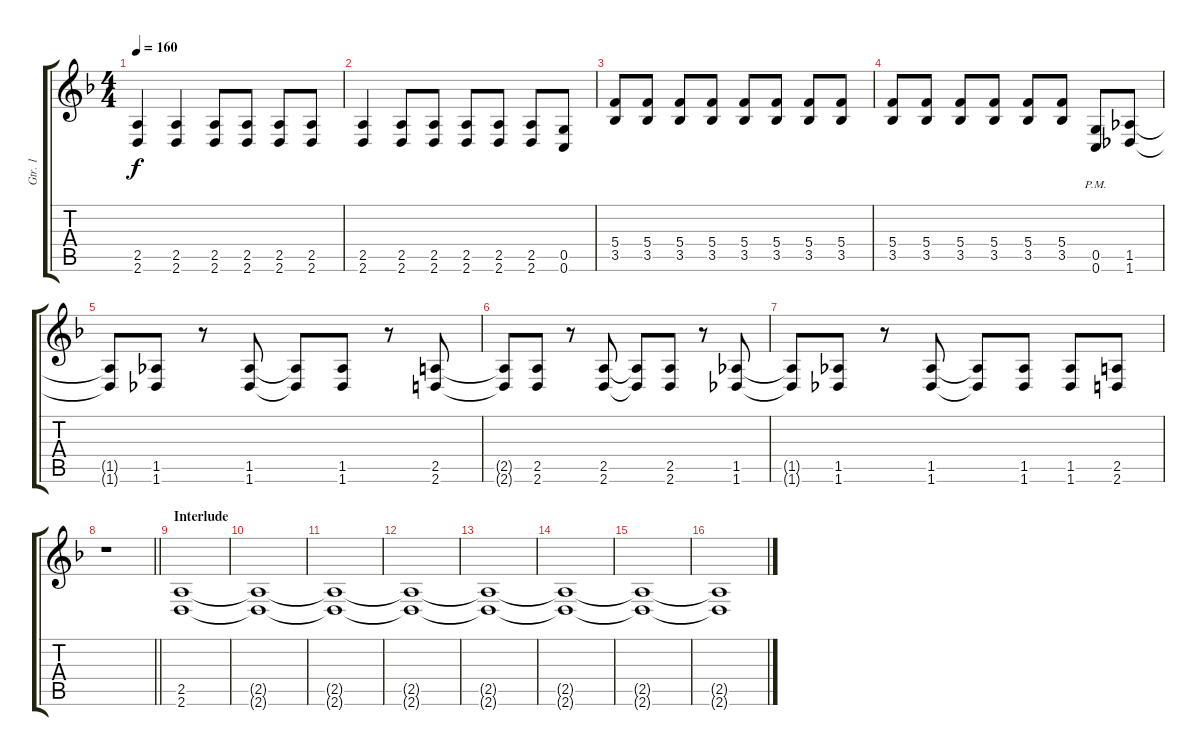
\track ("Gtr. 1" "Gtr. 1") {instrument distortionguitar}
\staff {score tabs}
\tuning (D4 A3 F3 C3 G2 C2) {hide}
\ts (4 4)
\tempo 160
\clef g2
\ks f
(2.5 2.6).4{dy f} (2.5 2.6).4 (2.5 2.6).8 (2.5 2.6).8 (2.5 2.6).8 (2.5 2.6).8 |
(2.5 2.6).4 (2.5 2.6).8 (2.5 2.6).8 (2.5 2.6).8 (2.5 2.6).8 (2.5 2.6).8 (0.5 0.6).8 |
(5.4 3.5).8 (5.4 3.5).8 (5.4 3.5).8 (5.4 3.5).8 (5.4 3.5).8 (5.4 3.5).8 (5.4 3.5).8 (5.4 3.5).8 |
(5.4 3.5).8 (5.4 3.5).8 (5.4 3.5).8 (5.4 3.5).8 (5.4 3.5).8 (5.4 3.5).8 (0.5{pm} 0.6{pm}).8 (1.5 1.6).8 |
(1.5{t} 1.6{t}).8 (1.5 1.6).8 r.8 (1.5 1.6).8 (1.5{t} 1.6{t}).8 (1.5 1.6).8 r.8 (2.5 2.6).8 |
(2.5{t} 2.6{t}).8 (2.5 2.6).8 r.8 (2.5 2.6).8 (2.5{t} 2.6{t}).8 (2.5 2.6).8 r.8 (1.5 1.6).8 |
(1.5{t} 1.6{t}).8 (1.5 1.6).8 r.8 (1.5 1.6).8 (1.5{t} 1.6{t}).8 (1.5 1.6).8 (1.5 1.6).8 (2.5 2.6).8 |
\barLineRight lightlight
r.1 |
\section ("" "Interlude")
(2.5 2.6).1 |
(2.5{t} 2.6{t}).1 |
(2.5{t} 2.6{t}).1 |
(2.5{t} 2.6{t}).1 |
(2.5{t} 2.6{t}).1 |
(2.5{t} 2.6{t}).1 |
(2.5{t} 2.6{t}).1 |
(2.5{t} 2.6{t}).1
